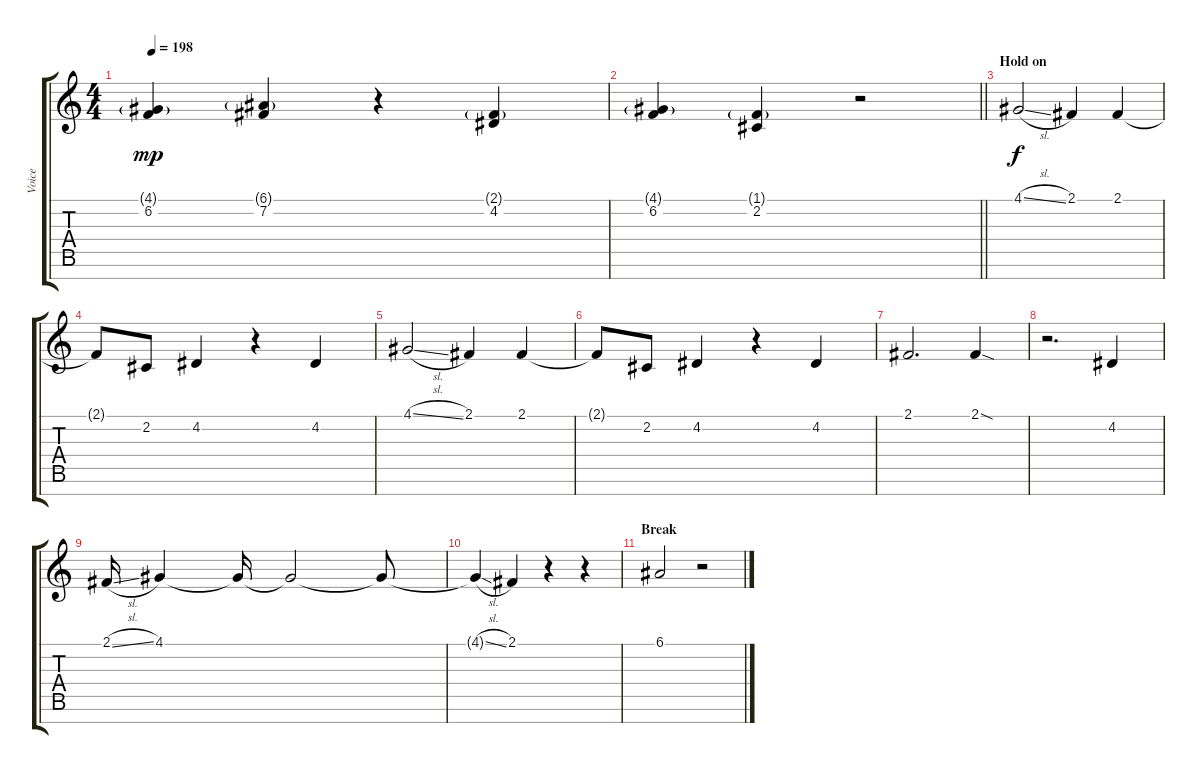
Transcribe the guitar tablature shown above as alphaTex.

\track ("Voice" "Voice") {instrument violin}
\staff {score tabs}
\tuning (E4 B3 G3 D3 A2 E2 B1) {hide}
\ts (4 4)
\tempo 198
\clef g2
\ks c
(4.1{g} 6.2).4{dy mp} (6.1{g} 7.2).4 r.4 (2.1{g} 4.2).4 |
\barLineRight lightlight
(4.1{g} 6.2).4 (1.1{g} 2.2).4 r.2 |
\section ("" "Hold on")
4.1{sl}.2{dy f} 2.1.4 2.1.4 |
2.1{t}.8 2.2.8 4.2.4 r.4 4.2.4 |
4.1{sl}.2 2.1.4 2.1.4 |
2.1{t}.8 2.2.8 4.2.4 r.4 4.2.4 |
2.1.2{d} 2.1{sod}.4 |
r.2{d} 4.2.4 |
2.1{sl}.16 4.1.4 4.1{t}.16 4.1{t}.2 4.1{t}.8 |
4.1{sl t}.4 2.1.4 r.4 r.4 |
\section ("" "Break")
6.1.2 r.2
